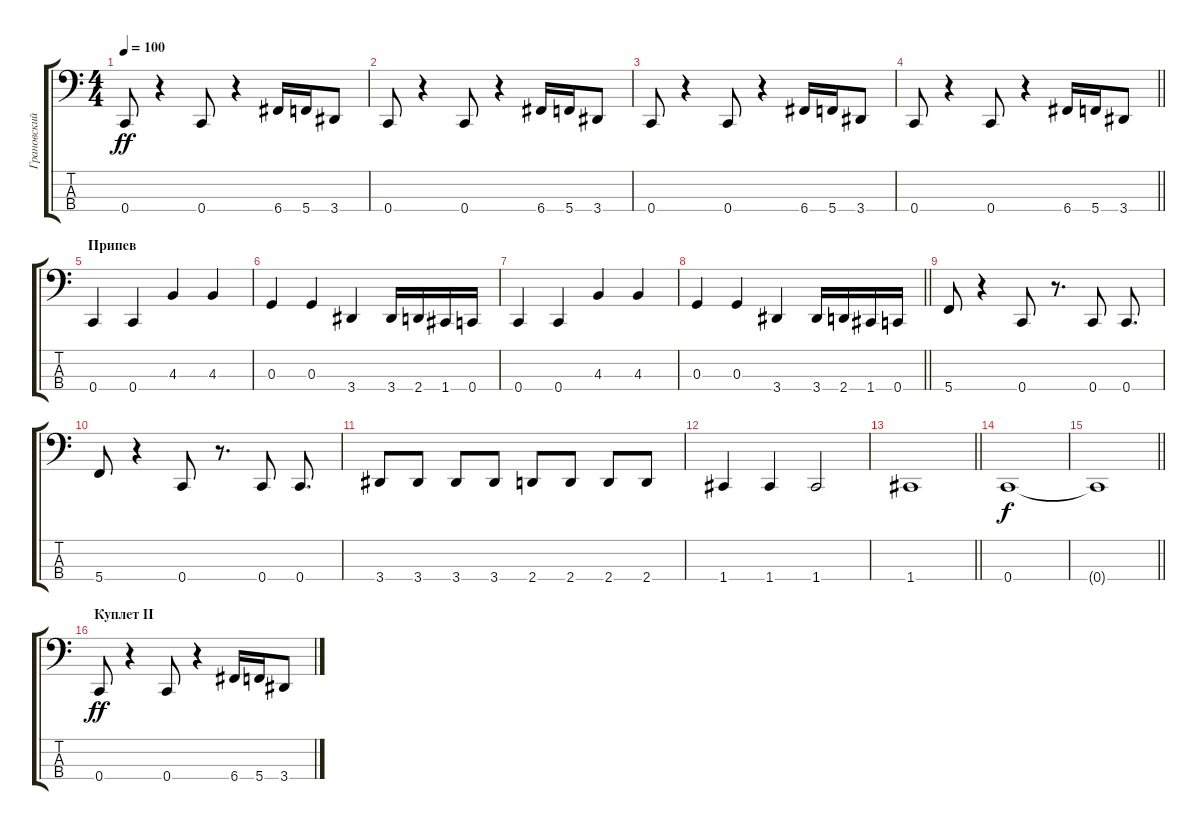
\track ("Грановский (бас)" "Грановский") {instrument electricbassfinger}
\staff {score tabs}
\tuning (F2 C2 G1 C1) {hide}
\ts (4 4)
\tempo 100
\clef f4
\ks c
0.4.8{dy ff} r.4 0.4.8 r.4 6.4.16 5.4.16 3.4.8 |
0.4.8 r.4 0.4.8 r.4 6.4.16 5.4.16 3.4.8 |
0.4.8 r.4 0.4.8 r.4 6.4.16 5.4.16 3.4.8 |
\barLineRight lightlight
0.4.8 r.4 0.4.8 r.4 6.4.16 5.4.16 3.4.8 |
\section ("" "Припев")
0.4.4 0.4.4 4.3.4 4.3.4 |
0.3.4 0.3.4 3.4.4 3.4.16 2.4.16 1.4.16 0.4.16 |
0.4.4 0.4.4 4.3.4 4.3.4 |
\barLineRight lightlight
0.3.4 0.3.4 3.4.4 3.4.16 2.4.16 1.4.16 0.4.16 |
5.4.8 r.4 0.4.8 r.8{d} 0.4.8 0.4.8{d} |
5.4.8 r.4 0.4.8 r.8{d} 0.4.8 0.4.8{d} |
3.4.8 3.4.8 3.4.8 3.4.8 2.4.8 2.4.8 2.4.8 2.4.8 |
1.4.4 1.4.4 1.4.2 |
\barLineRight lightlight
1.4.1 |
0.4.1{dy f} |
\barLineRight lightlight
0.4{t}.1 |
\section ("" "Куплет II")
0.4.8{dy ff} r.4 0.4.8 r.4 6.4.16 5.4.16 3.4.8
